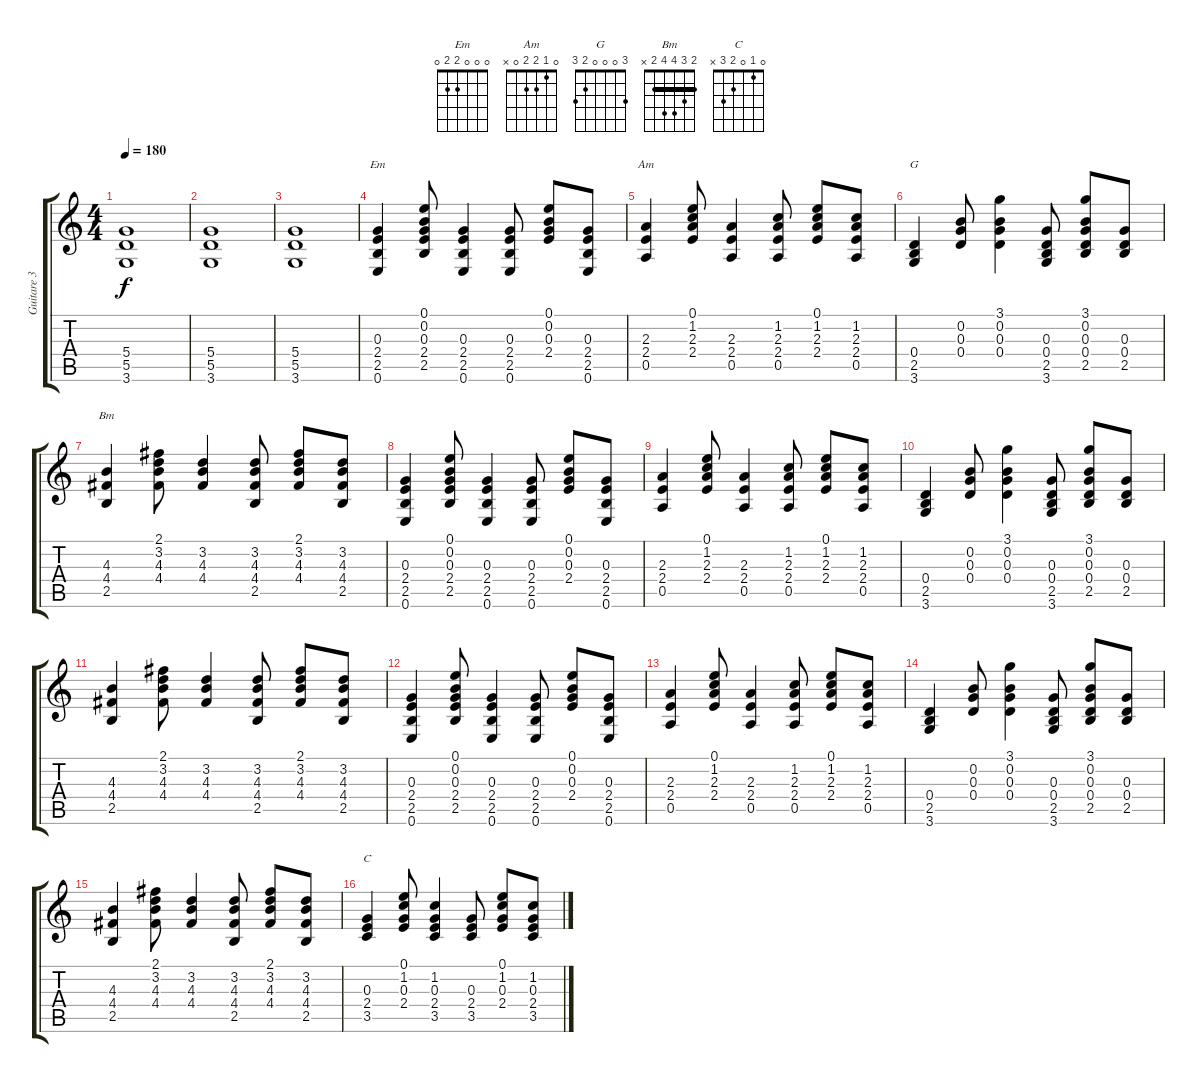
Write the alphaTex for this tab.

\track ("Guitare 3" "Guitare 3") {instrument acousticguitarnylon}
\staff {score tabs}
\tuning (E4 B3 G3 D3 A2 E2) {hide}
\chord ("Em" 0 0 0 2 2 0)
\chord ("Am" 0 1 2 2 0 x)
\chord ("G" 3 0 0 0 2 3)
\chord ("Bm" 2 3 4 4 2 x) {barre 2}
\chord ("C" 0 1 0 2 3 x)
\ts (4 4)
\tempo 180
\clef g2
\ks c
(5.4 5.5 3.6).1{dy f} |
(5.4 5.5 3.6).1 |
(5.4 5.5 3.6).1 |
(0.3 2.4 2.5 0.6).4{ch "Em" volume 9 instrument acousticguitarnylon} (0.1 0.2 0.3 2.4 2.5).8 (0.3 2.4 2.5 0.6).4 (0.3 2.4 2.5 0.6).8 (0.1 0.2 0.3 2.4).8 (0.3 2.4 2.5 0.6).8 |
(2.3 2.4 0.5).4{ch "Am"} (0.1 1.2 2.3 2.4).8 (2.3 2.4 0.5).4 (1.2 2.3 2.4 0.5).8 (0.1 1.2 2.3 2.4).8 (1.2 2.3 2.4 0.5).8 |
(0.4 2.5 3.6).4{ch "G"} (0.2 0.3 0.4).8 (3.1 0.2 0.3 0.4).4 (0.3 0.4 2.5 3.6).8 (3.1 0.2 0.3 0.4 2.5).8 (0.3 0.4 2.5).8 |
(4.3 4.4 2.5).4{ch "Bm"} (2.1 3.2 4.3 4.4).8 (3.2 4.3 4.4).4 (3.2 4.3 4.4 2.5).8 (2.1 3.2 4.3 4.4).8 (3.2 4.3 4.4 2.5).8 |
(0.3 2.4 2.5 0.6).4 (0.1 0.2 0.3 2.4 2.5).8 (0.3 2.4 2.5 0.6).4 (0.3 2.4 2.5 0.6).8 (0.1 0.2 0.3 2.4).8 (0.3 2.4 2.5 0.6).8 |
(2.3 2.4 0.5).4 (0.1 1.2 2.3 2.4).8 (2.3 2.4 0.5).4 (1.2 2.3 2.4 0.5).8 (0.1 1.2 2.3 2.4).8 (1.2 2.3 2.4 0.5).8 |
(0.4 2.5 3.6).4 (0.2 0.3 0.4).8 (3.1 0.2 0.3 0.4).4 (0.3 0.4 2.5 3.6).8 (3.1 0.2 0.3 0.4 2.5).8 (0.3 0.4 2.5).8 |
(4.3 4.4 2.5).4 (2.1 3.2 4.3 4.4).8 (3.2 4.3 4.4).4 (3.2 4.3 4.4 2.5).8 (2.1 3.2 4.3 4.4).8 (3.2 4.3 4.4 2.5).8 |
(0.3 2.4 2.5 0.6).4 (0.1 0.2 0.3 2.4 2.5).8 (0.3 2.4 2.5 0.6).4 (0.3 2.4 2.5 0.6).8 (0.1 0.2 0.3 2.4).8 (0.3 2.4 2.5 0.6).8 |
(2.3 2.4 0.5).4 (0.1 1.2 2.3 2.4).8 (2.3 2.4 0.5).4 (1.2 2.3 2.4 0.5).8 (0.1 1.2 2.3 2.4).8 (1.2 2.3 2.4 0.5).8 |
(0.4 2.5 3.6).4 (0.2 0.3 0.4).8 (3.1 0.2 0.3 0.4).4 (0.3 0.4 2.5 3.6).8 (3.1 0.2 0.3 0.4 2.5).8 (0.3 0.4 2.5).8 |
(4.3 4.4 2.5).4 (2.1 3.2 4.3 4.4).8 (3.2 4.3 4.4).4 (3.2 4.3 4.4 2.5).8 (2.1 3.2 4.3 4.4).8 (3.2 4.3 4.4 2.5).8 |
(0.3 2.4 3.5).4{ch "C"} (0.1 1.2 0.3 2.4).8 (1.2 0.3 2.4 3.5).4 (0.3 2.4 3.5).8 (0.1 1.2 0.3 2.4).8 (1.2 0.3 2.4 3.5).8
